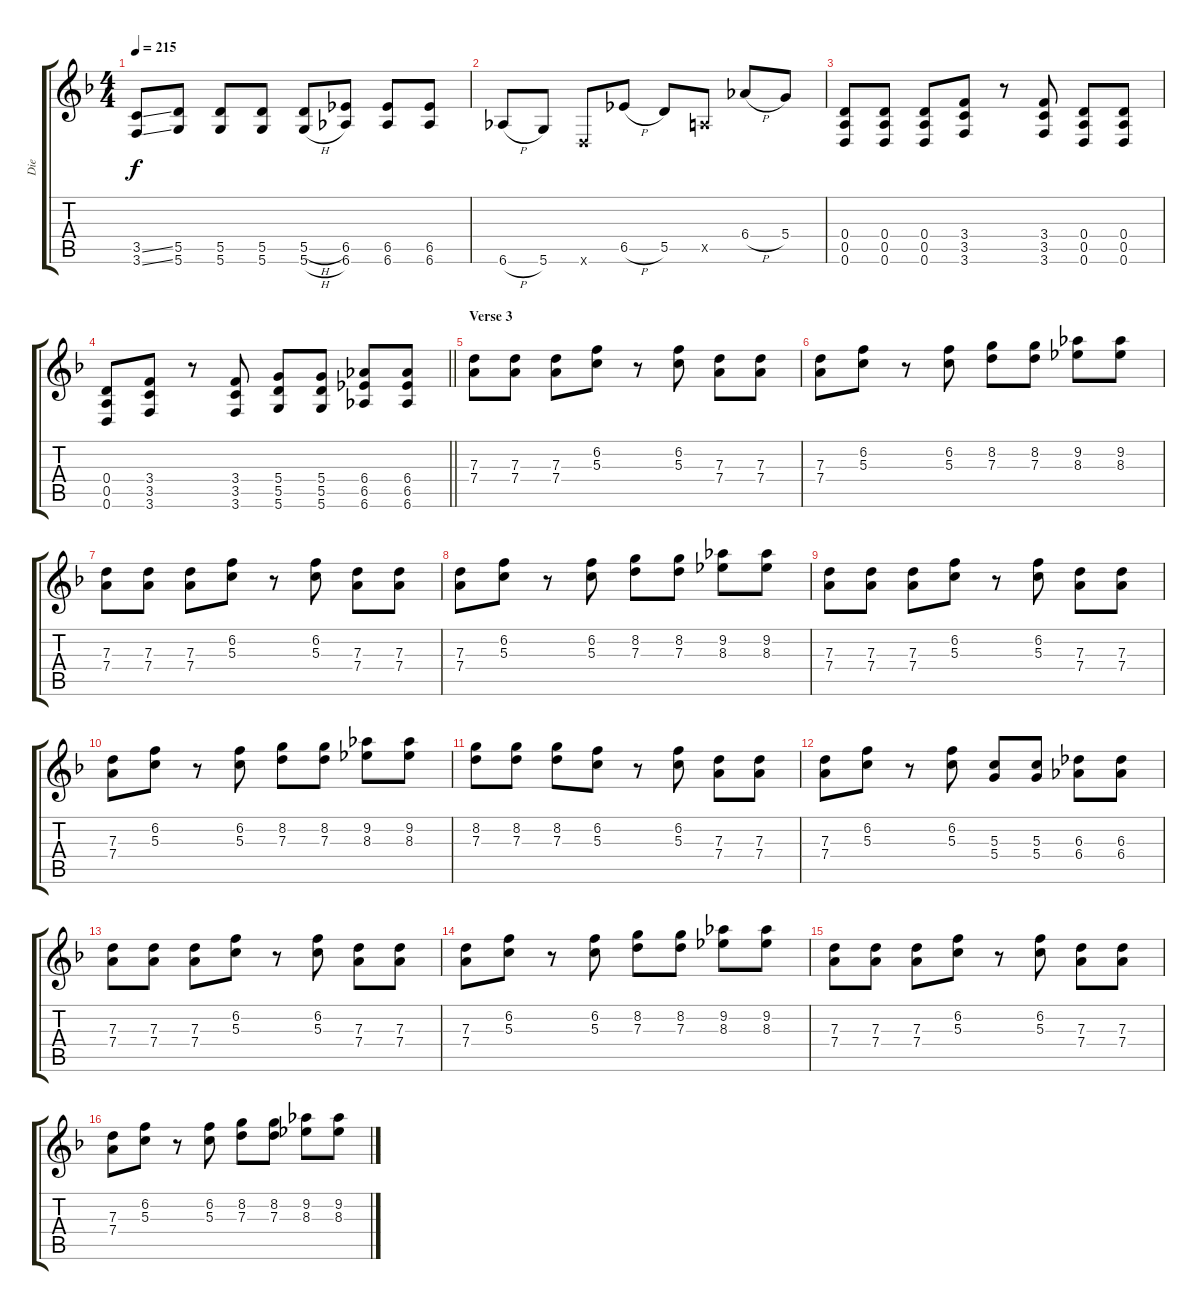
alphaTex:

\track ("Die" "Die") {instrument distortionguitar}
\staff {score tabs}
\tuning (E4 B3 G3 D3 A2 D2) {hide}
\ts (4 4)
\tempo 215
\clef g2
\ks f
(3.5{ss} 3.6{ss}).8{dy f} (5.5 5.6).8 (5.5 5.6).8 (5.5 5.6).8 (5.5{h} 5.6{h}).8 (6.5 6.6).8 (6.5 6.6).8 (6.5 6.6).8 |
6.6{h}.8 5.6.8 0.6{x}.8 6.5{h}.8 5.5.8 0.5{x}.8 6.4{h}.8{instrument guitarharmonics} 5.4.8 |
(0.4 0.5 0.6).8{instrument distortionguitar} (0.4 0.5 0.6).8 (0.4 0.5 0.6).8 (3.4 3.5 3.6).8 r.8 (3.4 3.5 3.6).8 (0.4 0.5 0.6).8 (0.4 0.5 0.6).8 |
\barLineRight lightlight
(0.4 0.5 0.6).8 (3.4 3.5 3.6).8 r.8 (3.4 3.5 3.6).8 (5.4 5.5 5.6).8 (5.4 5.5 5.6).8 (6.4 6.5 6.6).8 (6.4 6.5 6.6).8 |
\section ("" "Verse 3")
(7.3 7.4).8 (7.3 7.4).8 (7.3 7.4).8 (6.2 5.3).8 r.8 (6.2 5.3).8 (7.3 7.4).8 (7.3 7.4).8 |
(7.3 7.4).8 (6.2 5.3).8 r.8 (6.2 5.3).8 (8.2 7.3).8 (8.2 7.3).8 (9.2 8.3).8 (9.2 8.3).8 |
(7.3 7.4).8 (7.3 7.4).8 (7.3 7.4).8 (6.2 5.3).8 r.8 (6.2 5.3).8 (7.3 7.4).8 (7.3 7.4).8 |
(7.3 7.4).8 (6.2 5.3).8 r.8 (6.2 5.3).8 (8.2 7.3).8 (8.2 7.3).8 (9.2 8.3).8 (9.2 8.3).8 |
(7.3 7.4).8 (7.3 7.4).8 (7.3 7.4).8 (6.2 5.3).8 r.8 (6.2 5.3).8 (7.3 7.4).8 (7.3 7.4).8 |
(7.3 7.4).8 (6.2 5.3).8 r.8 (6.2 5.3).8 (8.2 7.3).8 (8.2 7.3).8 (9.2 8.3).8 (9.2 8.3).8 |
(8.2 7.3).8 (8.2 7.3).8 (8.2 7.3).8 (6.2 5.3).8 r.8 (6.2 5.3).8 (7.3 7.4).8 (7.3 7.4).8 |
(7.3 7.4).8 (6.2 5.3).8 r.8 (6.2 5.3).8 (5.3 5.4).8 (5.3 5.4).8 (6.3 6.4).8 (6.3 6.4).8 |
(7.3 7.4).8 (7.3 7.4).8 (7.3 7.4).8 (6.2 5.3).8 r.8 (6.2 5.3).8 (7.3 7.4).8 (7.3 7.4).8 |
(7.3 7.4).8 (6.2 5.3).8 r.8 (6.2 5.3).8 (8.2 7.3).8 (8.2 7.3).8 (9.2 8.3).8 (9.2 8.3).8 |
(7.3 7.4).8 (7.3 7.4).8 (7.3 7.4).8 (6.2 5.3).8 r.8 (6.2 5.3).8 (7.3 7.4).8 (7.3 7.4).8 |
(7.3 7.4).8 (6.2 5.3).8 r.8 (6.2 5.3).8 (8.2 7.3).8 (8.2 7.3).8 (9.2 8.3).8 (9.2 8.3).8
